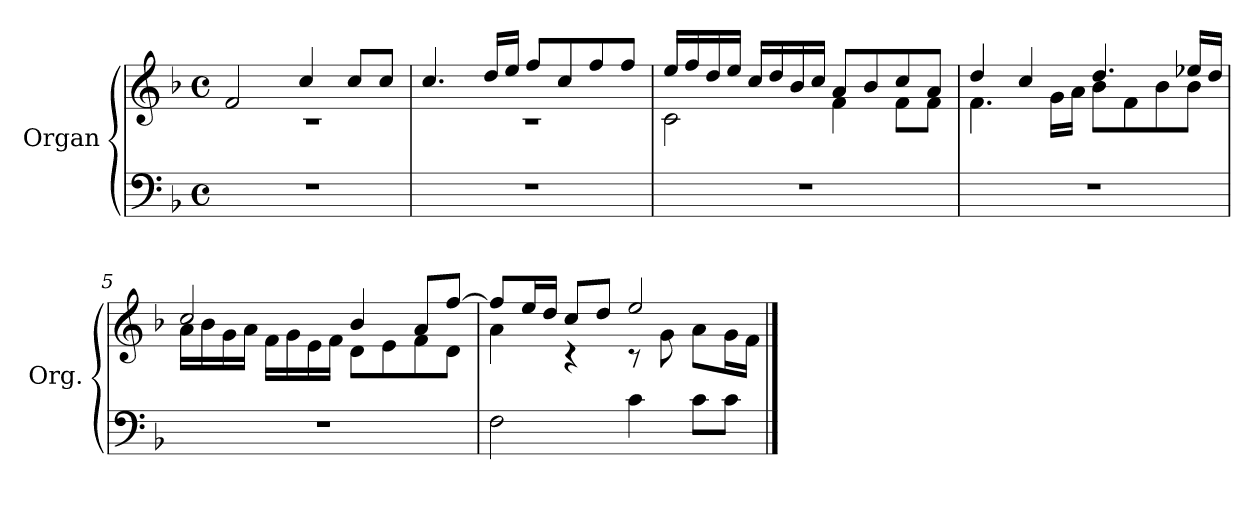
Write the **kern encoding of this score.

**kern	**kern
*part1	*part1
*staff2	*staff1
*I"Organ	*
*I'Org.	*
*clefF4	*clefG2
*k[b-]	*k[b-]
*F:	*F:
*M4/4	*M4/4
*met(c)	*met(c)
=1	=1
*	*^
1r	2f/	1rc
.	4cc/	.
.	8cc/L	.
.	8cc/J	.
=2	=2	=2
1r	4.cc/	1rc
.	16dd/LL	.
.	16ee/JJ	.
.	8ff/L	.
.	8cc/	.
.	8ff/	.
.	8ff/J	.
=3	=3	=3
1r	16ee/LL	2c\
.	16ff/	.
.	16dd/	.
.	16ee/JJ	.
.	16cc/LL	.
.	16dd/	.
.	16b-/	.
.	16cc/JJ	.
.	8a/L	4f\
.	8b-/	.
.	8cc/	8f\L
.	8a/J	8f\J
!!LO:LB:g=z	!!
=4	=4	=4
1r	4dd/	4.f\
.	4cc/	.
.	.	16g\LL
.	.	16a\JJ
.	4.dd/	8b-\L
.	.	8f\
.	.	8b-\
.	16ee-X/LL	8b-\J
.	16dd/JJ	.
=5	=5	=5
1r	2cc/	16a\LL
.	.	16b-\
.	.	16g\
.	.	16a\JJ
.	.	16f\LL
.	.	16g\
.	.	16e\
.	.	16f\JJ
.	4b-/	8d\L
.	.	8e\
.	8a/L	8f\
.	[>8ff/J	8d\J
=6	=6	=6
2F\	8ff/L]	4a\
.	16ee/L	.
.	16dd/JJ	.
.	8cc/L	4rc
.	8dd/J	.
4c\	2ee/	8rc
.	.	8g\
8c\L	.	8a\L
8c\J	.	16g\L
.	.	16f\JJ
*	*v	*v
==	==
*-	*-
